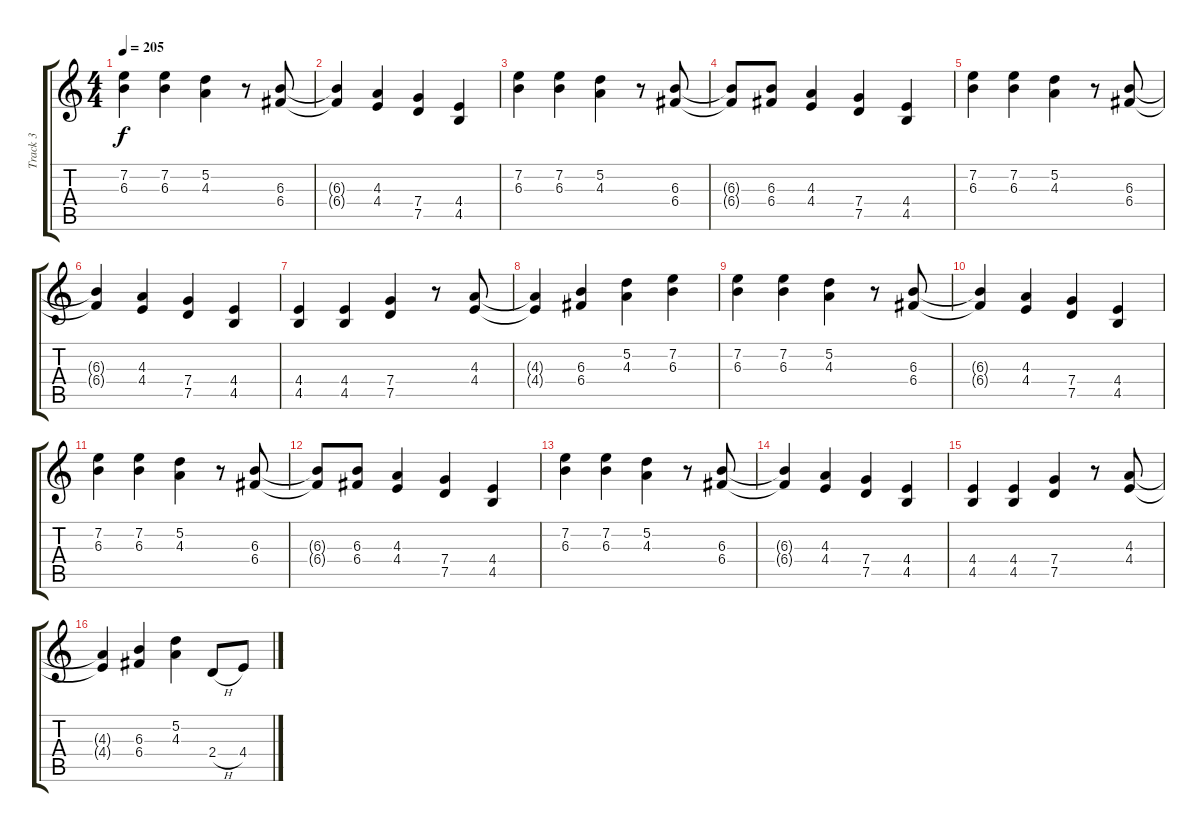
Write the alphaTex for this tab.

\track ("Track 3" "Track 3") {instrument overdrivenguitar}
\staff {score tabs}
\tuning (D4 A3 F3 C3 G2 D2) {hide}
\ts (4 4)
\tempo 205
\clef g2
\ks c
(7.2 6.3).4{dy f} (7.2 6.3).4 (5.2 4.3).4 r.8 (6.3 6.4).8 |
(6.3{t} 6.4{t}).4 (4.3 4.4).4 (7.4 7.5).4 (4.4 4.5).4 |
(7.2 6.3).4 (7.2 6.3).4 (5.2 4.3).4 r.8 (6.3 6.4).8 |
(6.3{t} 6.4{t}).8 (6.3 6.4).8 (4.3 4.4).4 (7.4 7.5).4 (4.4 4.5).4 |
(7.2 6.3).4 (7.2 6.3).4 (5.2 4.3).4 r.8 (6.3 6.4).8 |
(6.3{t} 6.4{t}).4 (4.3 4.4).4 (7.4 7.5).4 (4.4 4.5).4 |
(4.4 4.5).4 (4.4 4.5).4 (7.4 7.5).4 r.8 (4.3 4.4).8 |
(4.3{t} 4.4{t}).4 (6.3 6.4).4 (5.2 4.3).4 (7.2 6.3).4 |
(7.2 6.3).4 (7.2 6.3).4 (5.2 4.3).4 r.8 (6.3 6.4).8 |
(6.3{t} 6.4{t}).4 (4.3 4.4).4 (7.4 7.5).4 (4.4 4.5).4 |
(7.2 6.3).4 (7.2 6.3).4 (5.2 4.3).4 r.8 (6.3 6.4).8 |
(6.3{t} 6.4{t}).8 (6.3 6.4).8 (4.3 4.4).4 (7.4 7.5).4 (4.4 4.5).4 |
(7.2 6.3).4 (7.2 6.3).4 (5.2 4.3).4 r.8 (6.3 6.4).8 |
(6.3{t} 6.4{t}).4 (4.3 4.4).4 (7.4 7.5).4 (4.4 4.5).4 |
(4.4 4.5).4 (4.4 4.5).4 (7.4 7.5).4 r.8 (4.3 4.4).8 |
(4.3{t} 4.4{t}).4 (6.3 6.4).4 (5.2 4.3).4 2.4{h}.8 4.4.8
